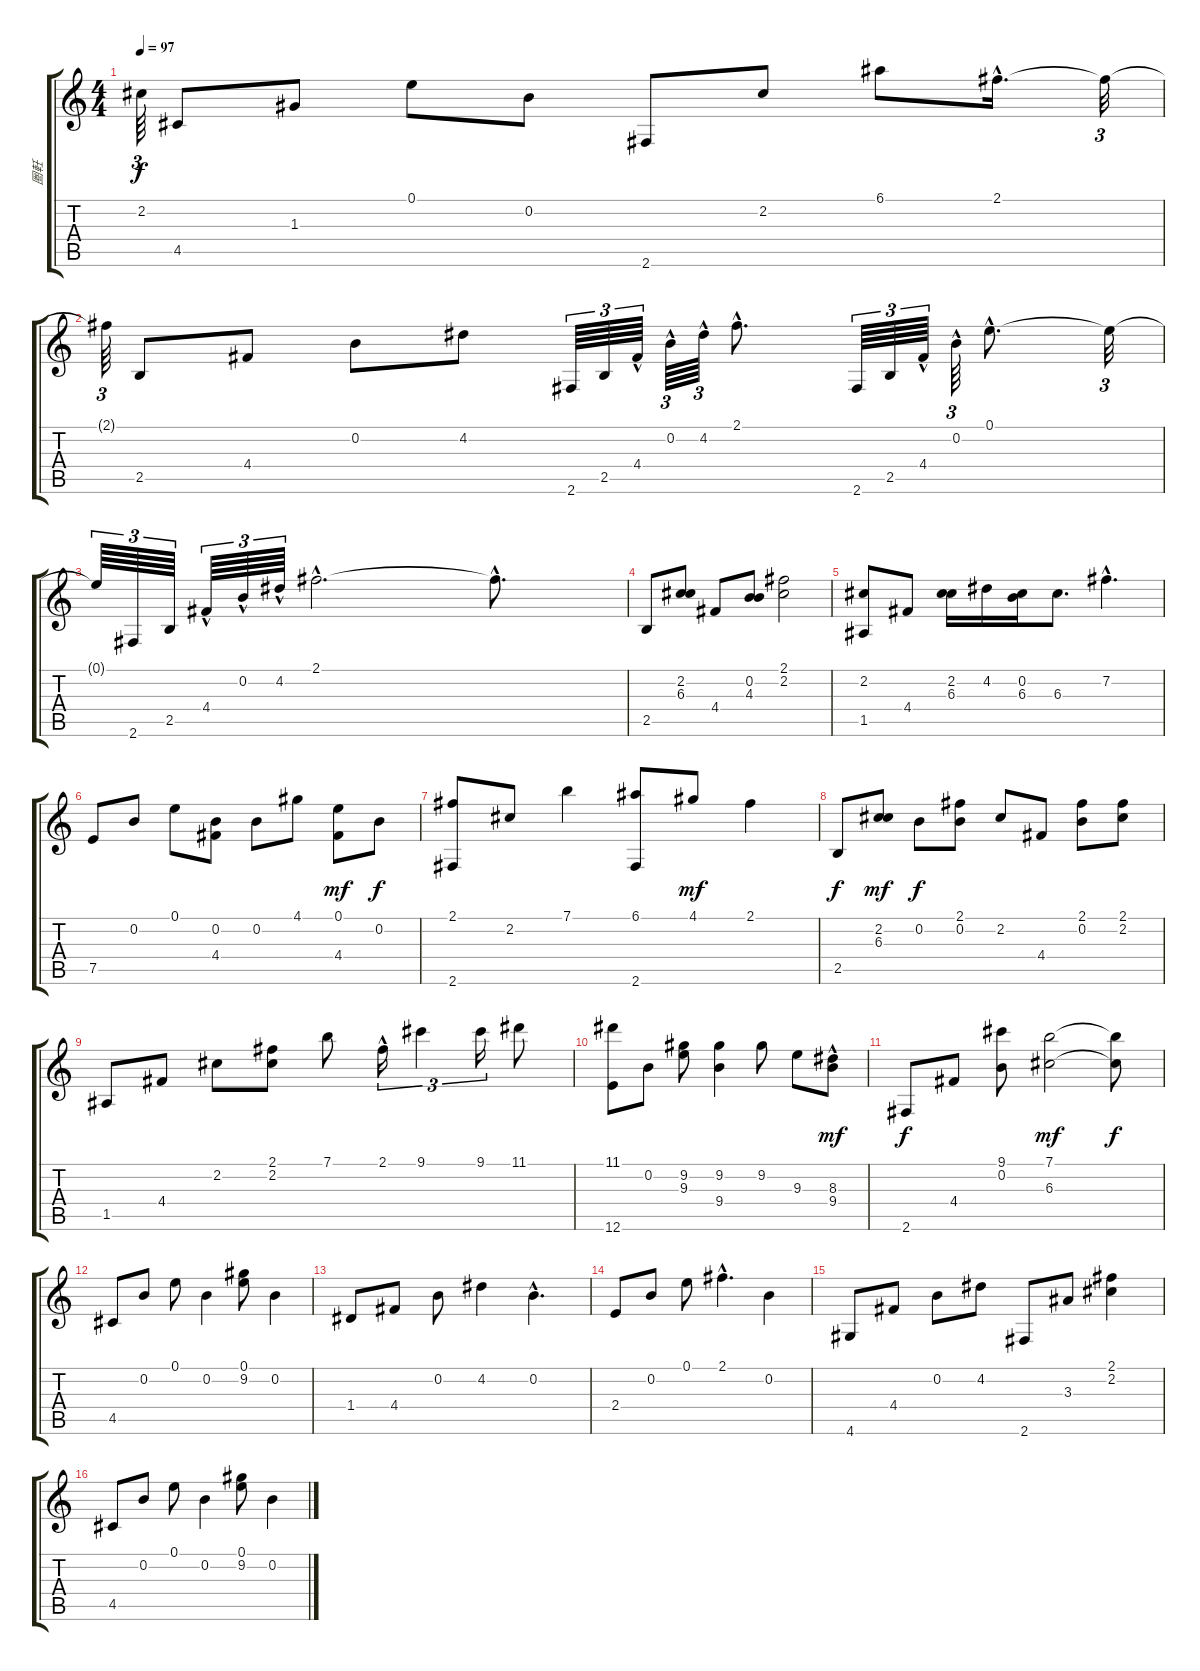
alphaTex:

\track ("圈軠" "圈軠") {instrument acousticguitarsteel}
\staff {score tabs}
\tuning (E4 B3 G3 D3 A2 E2) {hide}
\ts (4 4)
\tempo 97
\clef g2
\ks c
2.2{t}.64{tu (3 2) dy f} 4.5.8 1.3.8 0.1.8 0.2.8 2.6.8 2.2.8 6.1.8 2.1{hac}.16{d} 2.1{t}.32{tu (3 2)} |
2.1{t}.64{tu (3 2)} 2.5.8 4.4.8 0.2.8 4.2.8 2.6.64{tu (3 2) volume 13} 2.5.64{tu (3 2)} 4.4{hac}.64{tu (3 2)} 0.2{hac}.64{tu (3 2)} 4.2{hac}.64{tu (3 2)} 2.1{hac}.8{d} 2.6.64{tu (3 2) volume 13} 2.5.64{tu (3 2)} 4.4{hac}.64{tu (3 2)} 0.2{hac}.64{tu (3 2)} 0.1{hac}.8{d} 0.1{t}.32{tu (3 2)} |
0.1{t}.64{tu (3 2)} 2.6.64{tu (3 2) volume 13} 2.5.64{tu (3 2)} 4.4{hac}.64{tu (3 2)} 0.2{hac}.64{tu (3 2)} 4.2{hac}.64{tu (3 2)} 2.1{hac}.2{d} 2.1{hac t}.8{d} |
2.5.8{volume 11 instrument acousticguitarsteel} (2.2 6.3).8 4.4.8 (0.2 4.3).8 (2.1 2.2).2 |
(2.2 1.5).8 4.4.8 (2.2 6.3).16 4.2.16 (0.2 6.3).16 6.3.8{d} 7.2{hac}.4{d} |
7.5.8 0.2.8 0.1.8 (0.2 4.4).8 0.2.8 4.1.8 (0.1 4.4).8{dy mf} 0.2.8{dy f} |
(2.1 2.6).8 2.2.8 7.1.4 (6.1 2.6).8 4.1.8{dy mf} 2.1.4 |
2.5.8{dy f volume 13 instrument acousticguitarsteel} (2.2 6.3).8{dy mf} 0.2.8{dy f} (2.1 0.2).8 2.2.8 4.4.8 (2.1 0.2).8 (2.1 2.2).8 |
1.5.8 4.4.8 2.2.8 (2.1 2.2).8 7.1.8 2.1{hac}.16{tu (3 2)} 9.1.4{tu (3 2)} 9.1.16{tu (3 2)} 11.1.8 |
(11.1 12.6).8 0.2.8 (9.2 9.3).8 (9.2 9.4).4 9.2.8 9.3.8 (8.3{hac} 9.4).8{dy mf} |
2.6.8{dy f} 4.4.8 (9.1 0.2).8 (7.1 6.3).2{dy mf} (7.1{t} 6.3{t}).8{dy f} |
4.5.8{volume 8 instrument acousticguitarnylon} 0.2.8 0.1.8 0.2.4 (0.1 9.2).8 0.2.4 |
1.4.8 4.4.8 0.2.8 4.2.4 0.2{hac}.4{d} |
2.4.8 0.2.8 0.1.8 2.1{hac}.4{d} 0.2.4 |
4.6.8 4.4.8 0.2.8 4.2.8 2.6.8 3.3.8 (2.1 2.2).4 |
4.5.8 0.2.8 0.1.8 0.2.4 (0.1 9.2).8 0.2.4
